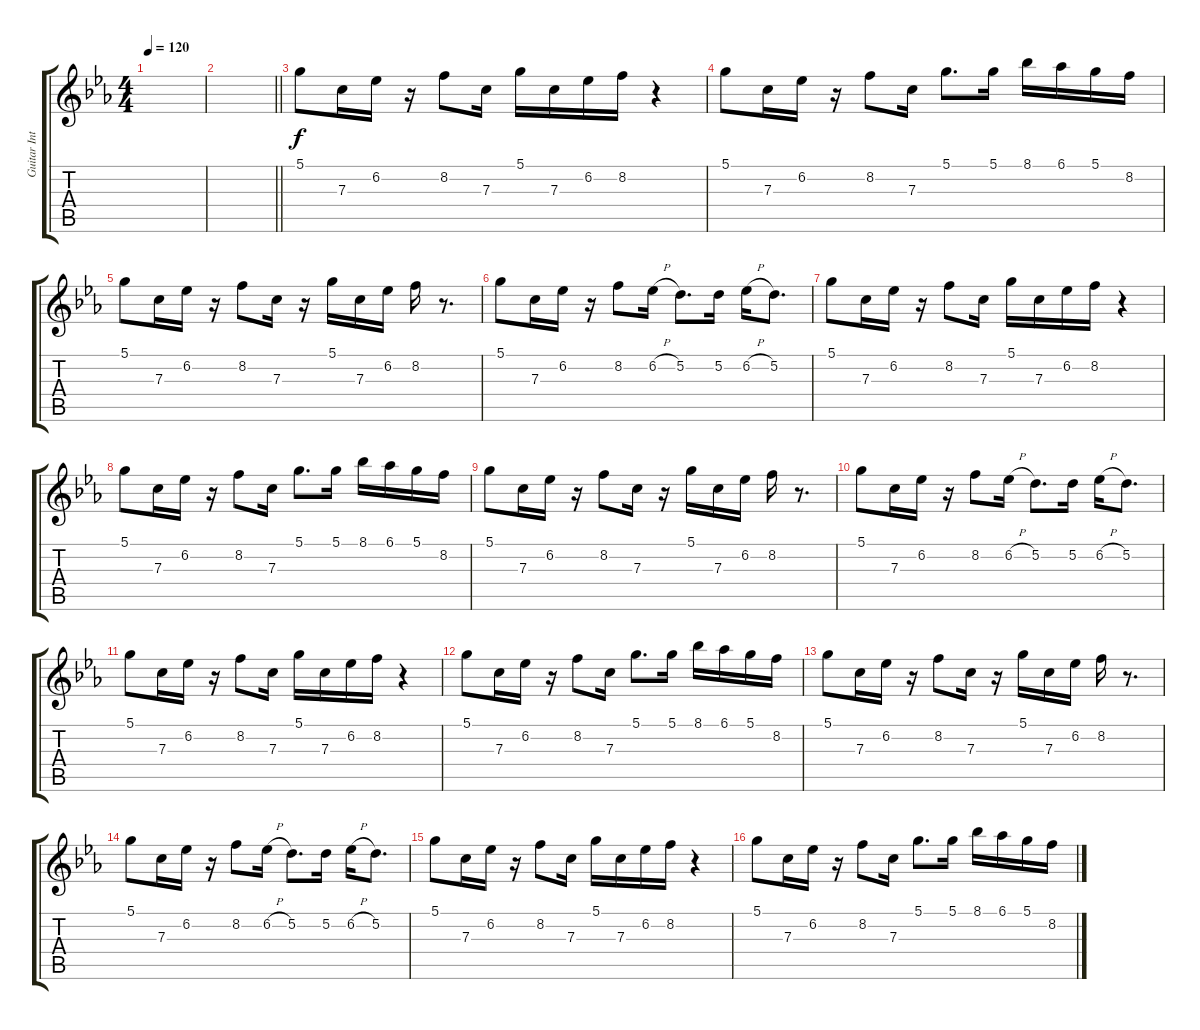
\track ("Guitar Intro" "Guitar Int") {instrument distortionguitar}
\staff {score tabs}
\tuning (D4 A3 F3 C3 G2 D2) {hide}
\ts (4 4)
\tempo 120
\clef g2
\ks eb
|
\barLineRight lightlight
|
5.1.8 7.3.16 6.2.16 r.16 8.2.8 7.3.16 5.1.16 7.3.16 6.2.16 8.2.16 r.4 |
5.1.8 7.3.16 6.2.16 r.16 8.2.8 7.3.16 5.1.8{d} 5.1.16 8.1.16 6.1.16 5.1.16 8.2.16 |
5.1.8 7.3.16 6.2.16 r.16 8.2.8 7.3.16 r.16 5.1.16 7.3.16 6.2.16 8.2.16 r.8{d} |
5.1.8 7.3.16 6.2.16 r.16 8.2.8 6.2{h}.16 5.2.8{d} 5.2.16 6.2{h}.16 5.2.8{d} |
5.1.8 7.3.16 6.2.16 r.16 8.2.8 7.3.16 5.1.16 7.3.16 6.2.16 8.2.16 r.4 |
5.1.8 7.3.16 6.2.16 r.16 8.2.8 7.3.16 5.1.8{d} 5.1.16 8.1.16 6.1.16 5.1.16 8.2.16 |
5.1.8 7.3.16 6.2.16 r.16 8.2.8 7.3.16 r.16 5.1.16 7.3.16 6.2.16 8.2.16 r.8{d} |
5.1.8 7.3.16 6.2.16 r.16 8.2.8 6.2{h}.16 5.2.8{d} 5.2.16 6.2{h}.16 5.2.8{d} |
5.1.8 7.3.16 6.2.16 r.16 8.2.8 7.3.16 5.1.16 7.3.16 6.2.16 8.2.16 r.4 |
5.1.8 7.3.16 6.2.16 r.16 8.2.8 7.3.16 5.1.8{d} 5.1.16 8.1.16 6.1.16 5.1.16 8.2.16 |
5.1.8 7.3.16 6.2.16 r.16 8.2.8 7.3.16 r.16 5.1.16 7.3.16 6.2.16 8.2.16 r.8{d} |
5.1.8 7.3.16 6.2.16 r.16 8.2.8 6.2{h}.16 5.2.8{d} 5.2.16 6.2{h}.16 5.2.8{d} |
5.1.8 7.3.16 6.2.16 r.16 8.2.8 7.3.16 5.1.16 7.3.16 6.2.16 8.2.16 r.4 |
5.1.8 7.3.16 6.2.16 r.16 8.2.8 7.3.16 5.1.8{d} 5.1.16 8.1.16 6.1.16 5.1.16 8.2.16
